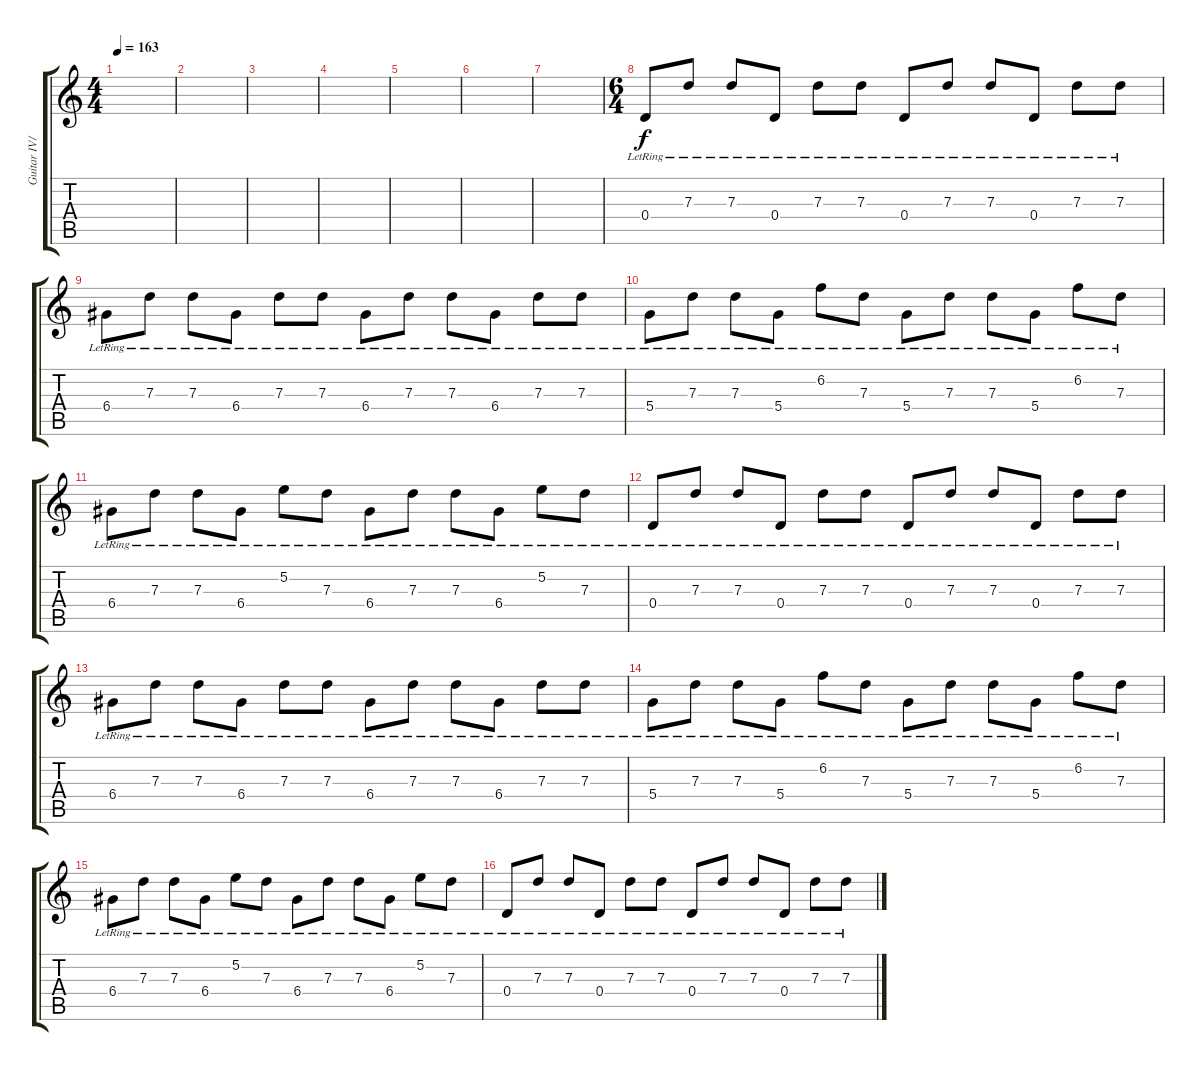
\track ("Guitar IV/Overdub" "Guitar IV/") {instrument overdrivenguitar}
\staff {score tabs}
\tuning (E4 B3 G3 D3 A2 D2) {hide}
\ts (4 4)
\tempo 163
\clef g2
\ks c
|
|
|
|
|
|
|
\ts (6 4)
0.4{lr}.8 7.3{lr}.8 7.3{lr}.8 0.4{lr}.8 7.3{lr}.8 7.3{lr}.8 0.4{lr}.8 7.3{lr}.8 7.3{lr}.8 0.4{lr}.8 7.3{lr}.8 7.3{lr}.8 |
6.4{lr}.8 7.3{lr}.8 7.3{lr}.8 6.4{lr}.8 7.3{lr}.8 7.3{lr}.8 6.4{lr}.8 7.3{lr}.8 7.3{lr}.8 6.4{lr}.8 7.3{lr}.8 7.3{lr}.8 |
5.4{lr}.8 7.3{lr}.8 7.3{lr}.8 5.4{lr}.8 6.2{lr}.8 7.3{lr}.8 5.4{lr}.8 7.3{lr}.8 7.3{lr}.8 5.4{lr}.8 6.2{lr}.8 7.3{lr}.8 |
6.4{lr}.8 7.3{lr}.8 7.3{lr}.8 6.4{lr}.8 5.2{lr}.8 7.3{lr}.8 6.4{lr}.8 7.3{lr}.8 7.3{lr}.8 6.4{lr}.8 5.2{lr}.8 7.3{lr}.8 |
0.4{lr}.8 7.3{lr}.8 7.3{lr}.8 0.4{lr}.8 7.3{lr}.8 7.3{lr}.8 0.4{lr}.8 7.3{lr}.8 7.3{lr}.8 0.4{lr}.8 7.3{lr}.8 7.3{lr}.8 |
6.4{lr}.8 7.3{lr}.8 7.3{lr}.8 6.4{lr}.8 7.3{lr}.8 7.3{lr}.8 6.4{lr}.8 7.3{lr}.8 7.3{lr}.8 6.4{lr}.8 7.3{lr}.8 7.3{lr}.8 |
5.4{lr}.8 7.3{lr}.8 7.3{lr}.8 5.4{lr}.8 6.2{lr}.8 7.3{lr}.8 5.4{lr}.8 7.3{lr}.8 7.3{lr}.8 5.4{lr}.8 6.2{lr}.8 7.3{lr}.8 |
6.4{lr}.8 7.3{lr}.8 7.3{lr}.8 6.4{lr}.8 5.2{lr}.8 7.3{lr}.8 6.4{lr}.8 7.3{lr}.8 7.3{lr}.8 6.4{lr}.8 5.2{lr}.8 7.3{lr}.8 |
0.4{lr}.8 7.3{lr}.8 7.3{lr}.8 0.4{lr}.8 7.3{lr}.8 7.3{lr}.8 0.4{lr}.8 7.3{lr}.8 7.3{lr}.8 0.4{lr}.8 7.3{lr}.8 7.3{lr}.8
